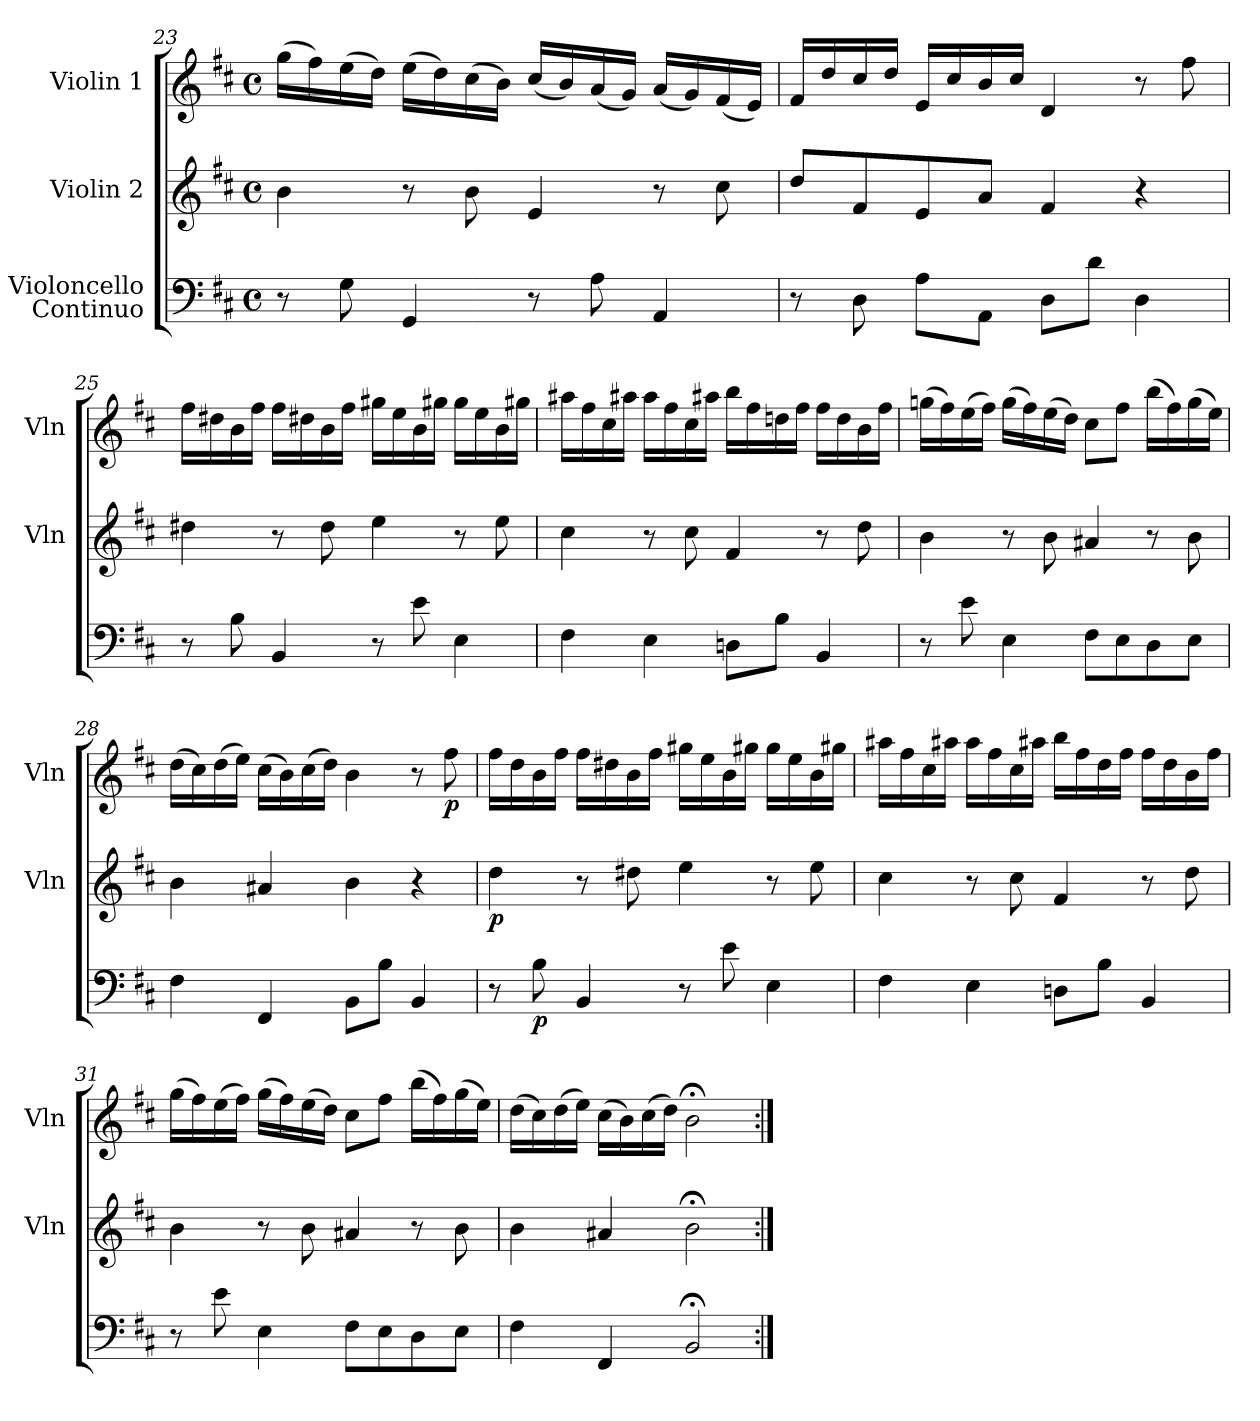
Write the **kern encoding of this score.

**kern	**dynam	**kern	**dynam	**kern	**dynam
*part3	*part3	*part2	*part2	*part1	*part1
*staff3	*staff3	*staff2	*staff2	*staff1	*staff1
*I"Violoncello\nContinuo	*	*I"Violin 2	*	*I"Violin 1	*
*	*	*I'Vln	*	*I'Vln	*
*clefF4	*	*clefG2	*	*clefG2	*
*k[f#c#]	*	*k[f#c#]	*	*k[f#c#]	*
*b:	*	*b:	*	*b:	*
*M4/4	*	*M4/4	*	*M4/4	*
*met(c)	*	*met(c)	*	*met(c)	*
=23	=23	=23	=23	=23	=23
8r	.	4b\	.	(16gg\LL	.
.	.	.	.	16ff#\)	.
8G\	.	.	.	(16ee\	.
.	.	.	.	16dd\JJ)	.
4GG/	.	8r	.	(16ee\LL	.
.	.	.	.	16dd\)	.
.	.	8b\	.	(16cc#\	.
.	.	.	.	16b\JJ)	.
8r	.	4e/	.	(16cc#/LL	.
.	.	.	.	16b/)	.
8A\	.	.	.	(16a/	.
.	.	.	.	16g/JJ)	.
4AA/	.	8r	.	(16a/LL	.
.	.	.	.	16g/)	.
.	.	8cc#\	.	(16f#/	.
.	.	.	.	16e/JJ)	.
=24	=24	=24	=24	=24	=24
8r	.	8dd/L	.	16f#/LL	.
.	.	.	.	16dd/	.
8D\	.	8f#/	.	16cc#/	.
.	.	.	.	16dd/JJ	.
8A\L	.	8e/	.	16e/LL	.
.	.	.	.	16cc#/	.
8AA\J	.	8a/J	.	16b/	.
.	.	.	.	16cc#/JJ	.
8D\L	.	4f#/	.	4d/	.
8d\J	.	.	.	.	.
4D\	.	4r	.	8r	.
.	.	.	.	8ff#\	.
=25	=25	=25	=25	=25	=25
8r	.	4dd#X\	.	16ff#\LL	.
.	.	.	.	16dd#X\	.
8B\	.	.	.	16b\	.
.	.	.	.	16ff#\JJ	.
4BB/	.	8r	.	16ff#\LL	.
.	.	.	.	16dd#X\	.
.	.	8dd#\	.	16b\	.
.	.	.	.	16ff#\JJ	.
8r	.	4ee\	.	16gg#X\LL	.
.	.	.	.	16ee\	.
8e\	.	.	.	16b\	.
.	.	.	.	16gg#X\JJ	.
4E\	.	8r	.	16gg#\LL	.
.	.	.	.	16ee\	.
.	.	8ee\	.	16b\	.
.	.	.	.	16gg#X\JJ	.
=26	=26	=26	=26	=26	=26
4F#\	.	4cc#\	.	16aa#X\LL	.
.	.	.	.	16ff#\	.
.	.	.	.	16cc#\	.
.	.	.	.	16aa#X\JJ	.
4E\	.	8r	.	16aa#\LL	.
.	.	.	.	16ff#\	.
.	.	8cc#\	.	16cc#\	.
.	.	.	.	16aa#X\JJ	.
8Dn\L	.	4f#/	.	16bb\LL	.
.	.	.	.	16ff#\	.
8B\J	.	.	.	16ddn\	.
.	.	.	.	16ff#\JJ	.
4BB/	.	8r	.	16ff#\LL	.
.	.	.	.	16dd\	.
.	.	8dd\	.	16b\	.
.	.	.	.	16ff#\JJ	.
=27	=27	=27	=27	=27	=27
8r	.	4b\	.	(16ggn\LL	.
.	.	.	.	16ff#\)	.
8e\	.	.	.	(16ee\	.
.	.	.	.	16ff#\JJ)	.
4E\	.	8r	.	(16gg\LL	.
.	.	.	.	16ff#\)	.
.	.	8b\	.	(16ee\	.
.	.	.	.	16dd\JJ)	.
8F#\L	.	4a#X/	.	8cc#\L	.
8E\	.	.	.	8ff#\J	.
8D\	.	8r	.	(16bb\LL	.
.	.	.	.	16ff#\)	.
8E\J	.	8b\	.	(16gg\	.
.	.	.	.	16ee\JJ)	.
=28	=28	=28	=28	=28	=28
4F#\	.	4b\	.	(16dd\LL	.
.	.	.	.	16cc#\)	.
.	.	.	.	(16dd\	.
.	.	.	.	16ee\JJ)	.
4FF#/	.	4a#X/	.	(16cc#\LL	.
.	.	.	.	16b\)	.
.	.	.	.	(16cc#\	.
.	.	.	.	16dd\JJ)	.
8BB\L	.	4b\	.	4b\	.
8B\J	.	.	.	.	.
4BB/	.	4r	.	8r	.
.	.	.	.	8ff#\	p
=29	=29	=29	=29	=29	=29
8r	.	4dd\	p	16ff#\LL	.
.	.	.	.	16dd\	.
8B\	p	.	.	16b\	.
.	.	.	.	16ff#\JJ	.
4BB/	.	8r	.	16ff#\LL	.
.	.	.	.	16dd#X\	.
.	.	8dd#X\	.	16b\	.
.	.	.	.	16ff#\JJ	.
8r	.	4ee\	.	16gg#X\LL	.
.	.	.	.	16ee\	.
8e\	.	.	.	16b\	.
.	.	.	.	16gg#X\JJ	.
4E\	.	8r	.	16gg#\LL	.
.	.	.	.	16ee\	.
.	.	8ee\	.	16b\	.
.	.	.	.	16gg#X\JJ	.
=30	=30	=30	=30	=30	=30
4F#\	.	4cc#\	.	16aa#X\LL	.
.	.	.	.	16ff#\	.
.	.	.	.	16cc#\	.
.	.	.	.	16aa#X\JJ	.
4E\	.	8r	.	16aa#\LL	.
.	.	.	.	16ff#\	.
.	.	8cc#\	.	16cc#\	.
.	.	.	.	16aa#X\JJ	.
8Dn\L	.	4f#/	.	16bb\LL	.
.	.	.	.	16ff#\	.
8B\J	.	.	.	16dd\	.
.	.	.	.	16ff#\JJ	.
4BB/	.	8r	.	16ff#\LL	.
.	.	.	.	16dd\	.
.	.	8dd\	.	16b\	.
.	.	.	.	16ff#\JJ	.
=31	=31	=31	=31	=31	=31
8r	.	4b\	.	(16gg\LL	.
.	.	.	.	16ff#\)	.
8e\	.	.	.	(16ee\	.
.	.	.	.	16ff#\JJ)	.
4E\	.	8r	.	(16gg\LL	.
.	.	.	.	16ff#\)	.
.	.	8b\	.	(16ee\	.
.	.	.	.	16dd\JJ)	.
8F#\L	.	4a#X/	.	8cc#\L	.
8E\	.	.	.	8ff#\J	.
8D\	.	8r	.	(16bb\LL	.
.	.	.	.	16ff#\)	.
8E\J	.	8b\	.	(16gg\	.
.	.	.	.	16ee\JJ)	.
=32	=32	=32	=32	=32	=32
4F#\	.	4b\	.	(16dd\LL	.
.	.	.	.	16cc#\)	.
.	.	.	.	(16dd\	.
.	.	.	.	16ee\JJ)	.
4FF#/	.	4a#X/	.	(16cc#\LL	.
.	.	.	.	16b\)	.
.	.	.	.	(16cc#\	.
.	.	.	.	16dd\JJ)	.
2BB;</	.	2b;<\	.	2b;<\	.
=:|!	=:|!	=:|!	=:|!	=:|!	=:|!
*-	*-	*-	*-	*-	*-
